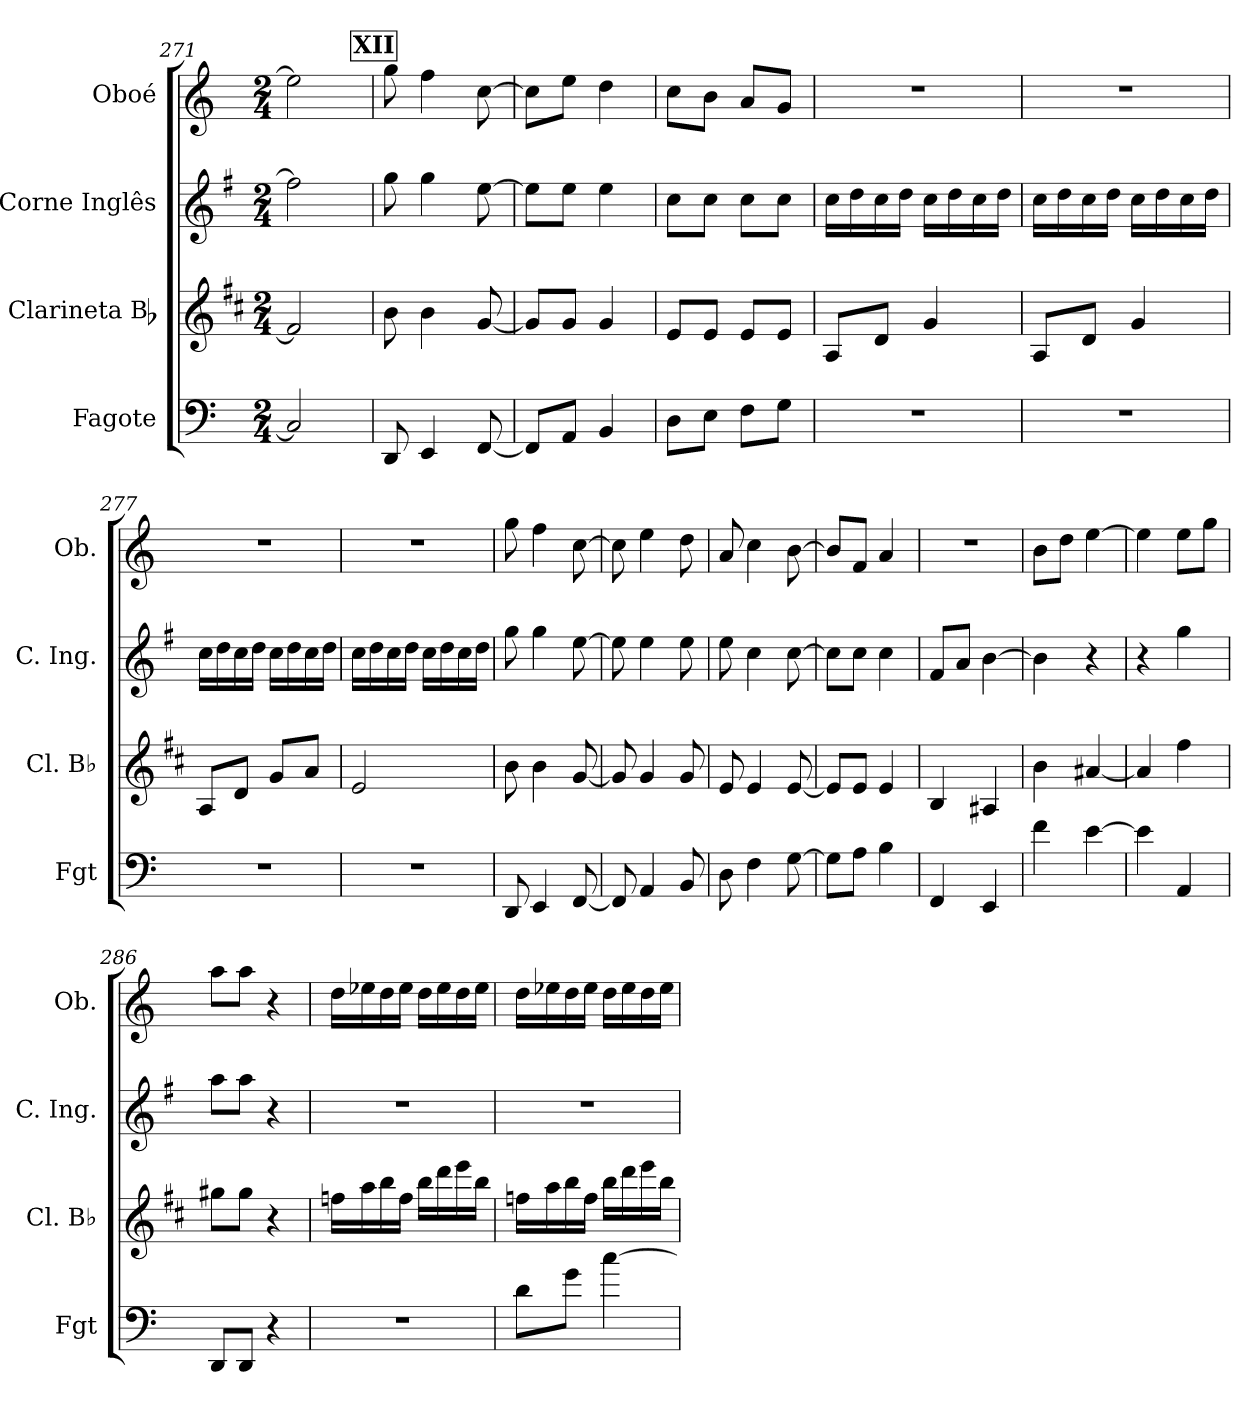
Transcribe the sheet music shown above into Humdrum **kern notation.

**kern	**kern	**kern	**kern
*part4	*part3	*part2	*part1
*staff4	*staff3	*staff2	*staff1
*I"Fagote	*I"Clarineta Bb	*I"Corne Inglês	*I"Oboé
*I'Fgt	*I'Cl. Bb	*I'C. Ing.	*I'Ob.
*clefF4	*clefG2	*clefG2	*clefG2
*	*ITrd1c2	*ITrd4c7	*
*k[]	*k[]	*k[]	*k[]
*M2/4	*M2/4	*M2/4	*M2/4
=271	=271	=271	=271
2C#/]	2e/]	2b\]	2ee\]
!!LO:REH:place=s1:a:B:fs=14:t=XII
=272	=272	=272	=272
8DD/	8a\	8cc\	8gg\
4EE/	4a\	4cc\	4ff\
[8FF/	[8f/	[8a\	[8cc\
=273	=273	=273	=273
8FF/L]	8f/L]	8a\L]	8cc\L]
8AA/J	8f/J	8a\J	8ee\J
4BB/	4f/	4a\	4dd\
=274	=274	=274	=274
8D\L	8d/L	8f\L	8cc\L
8E\J	8d/J	8f\J	8b\J
8F\L	8d/L	8f\L	8a/L
8G\J	8d/J	8f\J	8g/J
=275	=275	=275	=275
2r	8G/L	16f\LL	2r
.	.	16g\	.
.	8c/J	16f\	.
.	.	16g\JJ	.
.	4f/	16f\LL	.
.	.	16g\	.
.	.	16f\	.
.	.	16g\JJ	.
!!LO:LB:g=z
=276	=276	=276	=276
2r	8G/L	16f\LL	2r
.	.	16g\	.
.	8c/J	16f\	.
.	.	16g\JJ	.
.	4f/	16f\LL	.
.	.	16g\	.
.	.	16f\	.
.	.	16g\JJ	.
=277	=277	=277	=277
2r	8G/L	16f\LL	2r
.	.	16g\	.
.	8c/J	16f\	.
.	.	16g\JJ	.
.	8f/L	16f\LL	.
.	.	16g\	.
.	8g/J	16f\	.
.	.	16g\JJ	.
=278	=278	=278	=278
2r	2d/	16f\LL	2r
.	.	16g\	.
.	.	16f\	.
.	.	16g\JJ	.
.	.	16f\LL	.
.	.	16g\	.
.	.	16f\	.
.	.	16g\JJ	.
=279	=279	=279	=279
8DD/	8a\	8cc\	8gg\
4EE/	4a\	4cc\	4ff\
[8FF/	[8f/	[8a\	[8cc\
=280	=280	=280	=280
8FF/]	8f/]	8a\]	8cc\]
4AA/	4f/	4a\	4ee\
8BB/	8f/	8a\	8dd\
=281	=281	=281	=281
8D\	8d/	8a\	8a/
4F\	4d/	4f\	4cc\
[8G\	[8d/	[8f\	[8b\
!!LO:PB:g=z
=282	=282	=282	=282
8G\L]	8d/L]	8f\L]	8b/L]
8A\J	8d/J	8f\J	8f/J
4B\	4d/	4f\	4a/
=283	=283	=283	=283
4FF/	4A/	8B/L	2r
.	.	8d/J	.
4EE/	4G#X/	[4e\	.
=284	=284	=284	=284
4f\	4a\	4e\]	8b\L
.	.	.	8dd\J
[4e\	[4g#X/	4r	[4ee\
=285	=285	=285	=285
4e\]	4g#/]	4r	4ee\]
4AA/	4ee\	4cc\	8ee\L
.	.	.	8gg\J
=286	=286	=286	=286
8DD/L	8ff#X\L	8dd\L	8aa\L
8DD/J	8ff#\J	8dd\J	8aa\J
4r	4r	4r	4r
=287	=287	=287	=287
2r	16ee-X\LL	2r	16dd\LL
.	16gg\	.	16ee-X\
.	16aa\	.	16dd\
.	16ee-\JJ	.	16ee-\JJ
.	16aa\LL	.	16dd\LL
.	16ccc\	.	16ee-\
.	16ddd\	.	16dd\
.	16aa\JJ	.	16ee-\JJ
!!LO:LB:g=z
=288	=288	=288	=288
8d\L	16ee-X\LL	2r	16dd\LL
.	16gg\	.	16ee-X\
8g\J	16aa\	.	16dd\
.	16ee-\JJ	.	16ee-\JJ
[4cc\	16aa\LL	.	16dd\LL
.	16ccc\	.	16ee-\
.	16ddd\	.	16dd\
.	16aa\JJ	.	16ee-\JJ
=	=	=	=
*-	*-	*-	*-
